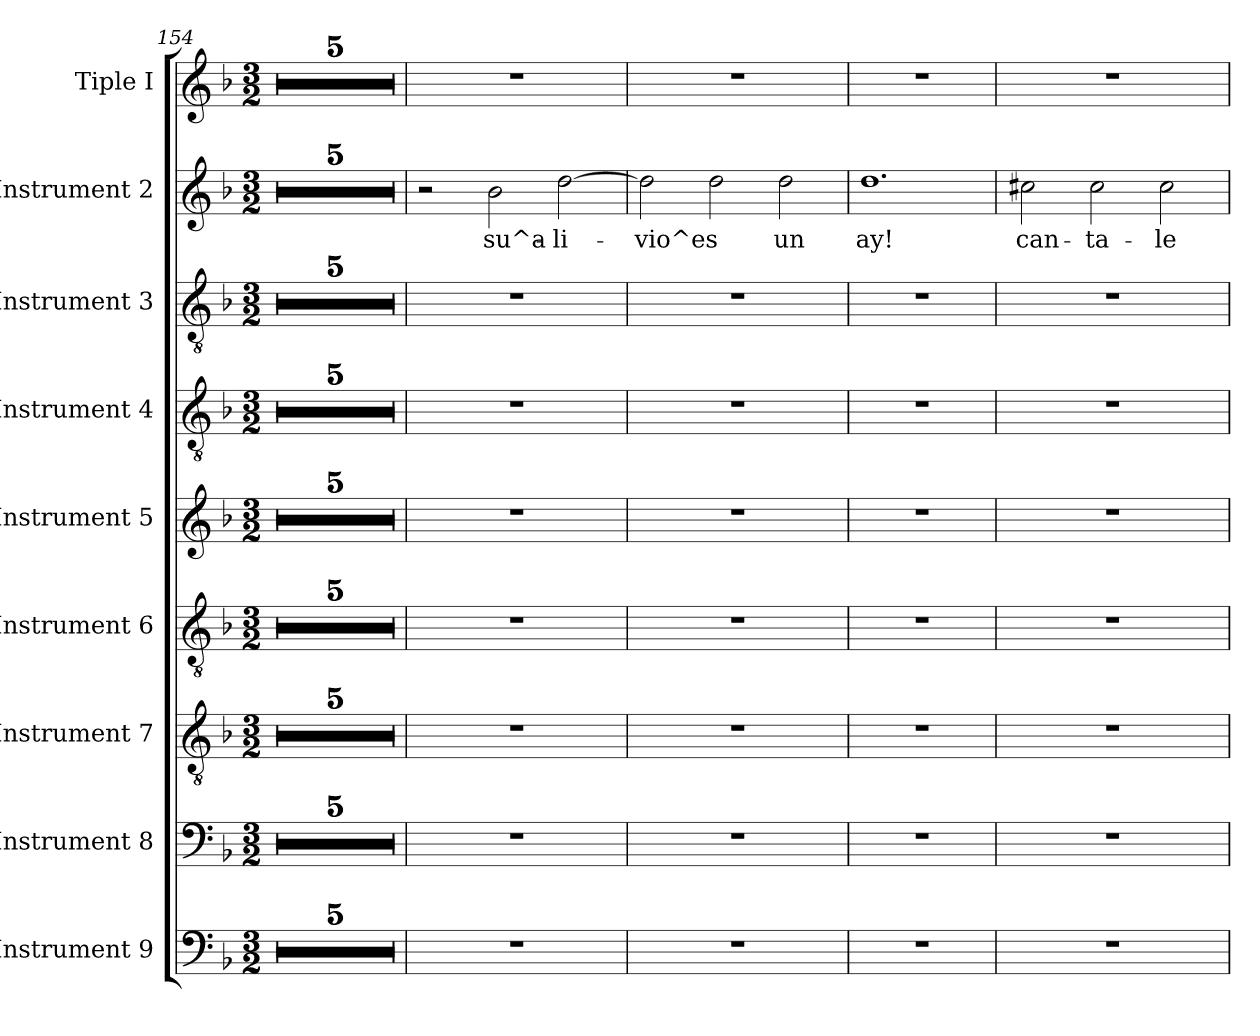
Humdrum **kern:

**kern	**kern	**kern	**kern	**kern	**kern	**kern	**kern	**text	**kern
*part9	*part8	*part7	*part6	*part5	*part4	*part3	*part2	*part2	*part1
*staff9	*staff8	*staff7	*staff6	*staff5	*staff4	*staff3	*staff2	*staff2	*staff1
*I"Instrument 9	*I"Instrument 8	*I"Instrument 7	*I"Instrument 6	*I"Instrument 5	*I"Instrument 4	*I"Instrument 3	*I"Instrument 2	*	*I"Tiple I
*clefF4	*clefF4	*clefGv2	*clefGv2	*clefG2	*clefGv2	*clefGv2	*clefG2	*	*clefG2
*k[b-]	*k[b-]	*k[b-]	*k[b-]	*k[b-]	*k[b-]	*k[b-]	*k[b-]	*	*k[b-]
*F:	*F:	*F:	*F:	*F:	*F:	*F:	*F:	*	*F:
*M3/2	*M3/2	*M3/2	*M3/2	*M3/2	*M3/2	*M3/2	*M3/2	*	*M3/2
=154	=154	=154	=154	=154	=154	=154	=154	=154	=154
1.r	1.r	1.r	1.r	1.r	1.r	1.r	1.r	.	1.r
=155	=155	=155	=155	=155	=155	=155	=155	=155	=155
1.r	1.r	1.r	1.r	1.r	1.r	1.r	1.r	.	1.r
=156	=156	=156	=156	=156	=156	=156	=156	=156	=156
1.r	1.r	1.r	1.r	1.r	1.r	1.r	1.r	.	1.r
=157	=157	=157	=157	=157	=157	=157	=157	=157	=157
1.r	1.r	1.r	1.r	1.r	1.r	1.r	1.r	.	1.r
=158	=158	=158	=158	=158	=158	=158	=158	=158	=158
1.r	1.r	1.r	1.r	1.r	1.r	1.r	1.r	.	1.r
=159	=159	=159	=159	=159	=159	=159	=159	=159	=159
1.r	1.r	1.r	1.r	1.r	1.r	1.r	2r	.	1.r
!	!	!	!	!	!	!	!	!LO:LY:b:cj	!
.	.	.	.	.	.	.	2b-\	su^a-	.
!	!	!	!	!	!	!	!	!LO:LY:b:cj	!
.	.	.	.	.	.	.	[>2dd\	-li-	.
=160	=160	=160	=160	=160	=160	=160	=160	=160	=160
!	!	!	!	!	!	!	!	!LO:LY:b:cj	!
1.r	1.r	1.r	1.r	1.r	1.r	1.r	2dd\]	-vio^es	1.r
!	!	!	!	!	!	!	!	!LO:LY:b:cj	!
.	.	.	.	.	.	.	2dd\	.	.
!	!	!	!	!	!	!	!	!LO:LY:b:cj	!
.	.	.	.	.	.	.	2dd\	un	.
=161	=161	=161	=161	=161	=161	=161	=161	=161	=161
!	!	!	!	!	!	!	!	!LO:LY:b:cj	!
1.r	1.r	1.r	1.r	1.r	1.r	1.r	1.dd	ay!	1.r
=162	=162	=162	=162	=162	=162	=162	=162	=162	=162
!	!	!	!	!	!	!	!	!LO:LY:b:cj	!
1.r	1.r	1.r	1.r	1.r	1.r	1.r	2cc#X\	can-	1.r
!	!	!	!	!	!	!	!	!LO:LY:b:cj	!
.	.	.	.	.	.	.	2cc#\	-ta-	.
!	!	!	!	!	!	!	!	!LO:LY:b:cj	!
.	.	.	.	.	.	.	2cc#\	-le	.
=	=	=	=	=	=	=	=	=	=
*-	*-	*-	*-	*-	*-	*-	*-	*-	*-
